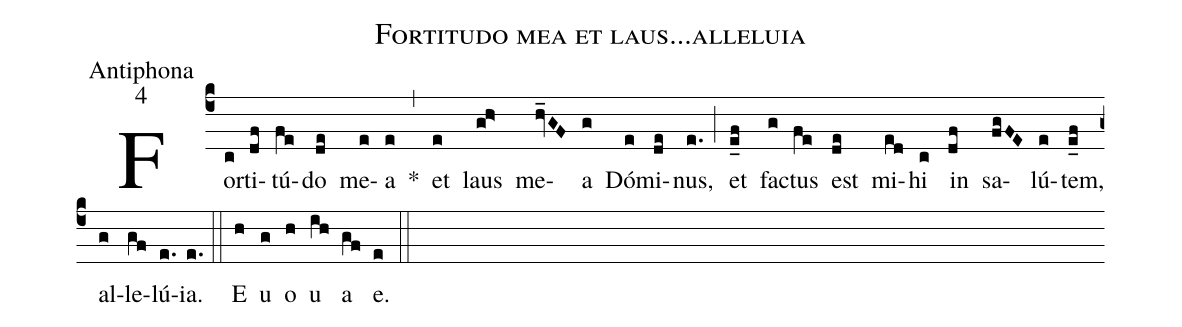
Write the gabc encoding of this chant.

name:Fortitudo mea et laus...alleluia;
office-part:Antiphona;
mode:4;
%%
(c4)For(c)ti(df)tú(fe)do(de) me(e)a(e) <v>*</v>(,) et(e) laus(gh>) me(h_vGF)a(g) Dó(e)mi(de)nus,(e.) (;) et(e_f) fa(g)ctus(fe) est(de) mi(ed)hi(c) in(df) sa(fgFE)lú(e)tem,(e_f) al(g)le(gf)lú(e.)ia.(e.) (::)
<eu>E(h) u(g) o(h) u(ih) a(gf) e.(e) </eu>(::)
